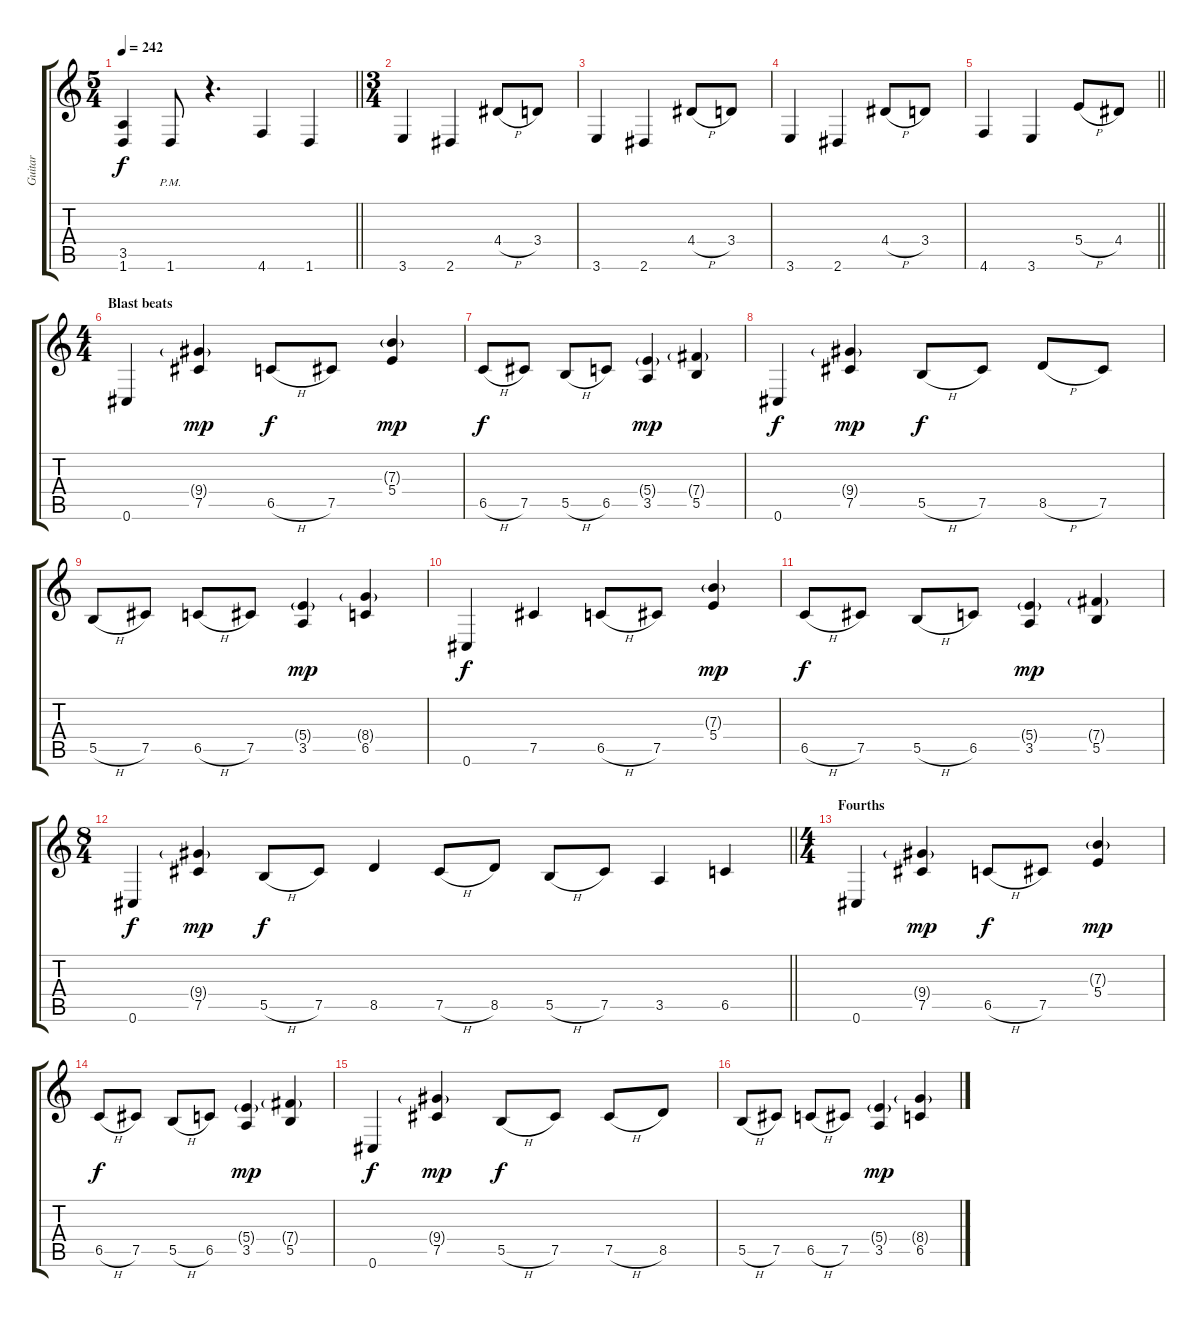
\track ("Guitar" "Guitar") {instrument distortionguitar}
\staff {score tabs}
\tuning (Db4 Ab3 E3 B2 Gb2 Db2) {hide}
\ts (5 4)
\tempo 242
\clef g2
\barLineRight lightlight
\ks c
(3.5 1.6).4{dy f} 1.6{pm}.8 r.4{d} 4.6.4 1.6.4 |
\ts (3 4)
3.6.4 2.6.4 4.4{h}.8 3.4.8 |
3.6.4 2.6.4 4.4{h}.8 3.4.8 |
3.6.4 2.6.4 4.4{h}.8 3.4.8 |
\barLineRight lightlight
4.6.4 3.6.4 5.4{h}.8 4.4.8 |
\ts (4 4)
\section ("" "Blast beats")
0.6.4 (9.4{g} 7.5).4{dy mp} 6.5{h}.8{dy f} 7.5.8 (7.3{g} 5.4).4{dy mp} |
6.5{h}.8{dy f} 7.5.8 5.5{h}.8 6.5.8 (5.4{g} 3.5).4{dy mp} (7.4{g} 5.5).4 |
0.6.4{dy f} (9.4{g} 7.5).4{dy mp} 5.5{h}.8{dy f} 7.5.8 8.5{h}.8 7.5.8 |
5.5{h}.8 7.5.8 6.5{h}.8 7.5.8 (5.4{g} 3.5).4{dy mp} (8.4{g} 6.5).4 |
0.6.4{dy f} 7.5.4 6.5{h}.8 7.5.8 (7.3{g} 5.4).4{dy mp} |
6.5{h}.8{dy f} 7.5.8 5.5{h}.8 6.5.8 (5.4{g} 3.5).4{dy mp} (7.4{g} 5.5).4 |
\ts (8 4)
\barLineRight lightlight
0.6.4{dy f} (9.4{g} 7.5).4{dy mp} 5.5{h}.8{dy f} 7.5.8 8.5.4 7.5{h}.8 8.5.8 5.5{h}.8 7.5.8 3.5.4 6.5.4 |
\ts (4 4)
\section ("" "Fourths")
0.6.4 (9.4{g} 7.5).4{dy mp} 6.5{h}.8{dy f} 7.5.8 (7.3{g} 5.4).4{dy mp} |
6.5{h}.8{dy f} 7.5.8 5.5{h}.8 6.5.8 (5.4{g} 3.5).4{dy mp} (7.4{g} 5.5).4 |
0.6.4{dy f} (9.4{g} 7.5).4{dy mp} 5.5{h}.8{dy f} 7.5.8 7.5{h}.8 8.5.8 |
5.5{h}.8 7.5.8 6.5{h}.8 7.5.8 (5.4{g} 3.5).4{dy mp} (8.4{g} 6.5).4
